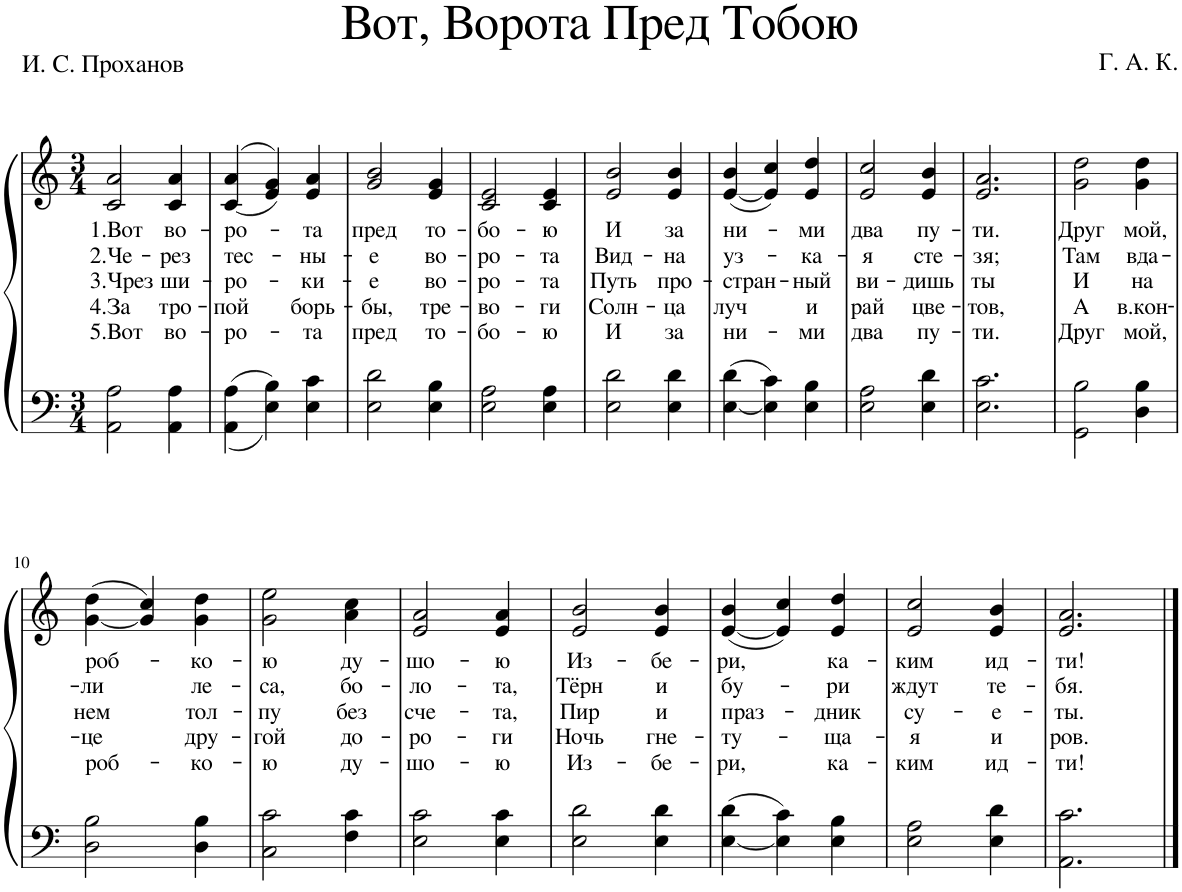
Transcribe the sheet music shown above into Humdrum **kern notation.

**kern	**kern	**text	**text	**text	**text	**text
*part1	*part1	*part1	*part1	*part1	*part1	*part1
*staff2	*staff1	*staff1	*staff1	*staff1	*staff1	*staff1
*I"Piano	*	*	*	*	*	*
*I'Pno.	*	*	*	*	*	*
*clefF4	*clefG2	*	*	*	*	*
*k[]	*k[]	*	*	*	*	*
*M3/4	*M3/4	*	*	*	*	*
=1	=1	=1	=1	=1	=1	=1
!	!	!LO:LY:b	!LO:LY:b	!LO:LY:b	!LO:LY:b	!LO:LY:b
2AA\ 2A\	2c/ 2a/	1.Вот	2.Че-	3.Чрез	4.За	5.Вот
!	!	!LO:LY:b	!LO:LY:b	!LO:LY:b	!LO:LY:b	!LO:LY:b
4AA\ 4A\	4c/ 4a/	во-	-рез	ши-	тро-	во-
=2	=2	=2	=2	=2	=2	=2
!	!	!LO:LY:b	!LO:LY:b	!LO:LY:b	!LO:LY:b	!LO:LY:b
4AA\ 4A\	(>(4c/ 4a/	-ро-	тес-	-ро-	-пой	-ро-
4E\ 4B\	4e/ 4g/))	.	.	.	.	.
!	!	!LO:LY:b	!LO:LY:b	!LO:LY:b	!LO:LY:b	!LO:LY:b
4E\ 4c\	4e/ 4a/	-та	-ны-	-ки-	борь-	-та
=3	=3	=3	=3	=3	=3	=3
!	!	!LO:LY:b	!LO:LY:b	!LO:LY:b	!LO:LY:b	!LO:LY:b
2E\ 2d\	2g/ 2b/	пред	-е	-е	-бы,	пред
!	!	!LO:LY:b	!LO:LY:b	!LO:LY:b	!LO:LY:b	!LO:LY:b
4E\ 4B\	4e/ 4g/	то-	во-	во-	тре-	то-
=4	=4	=4	=4	=4	=4	=4
!	!	!LO:LY:b	!LO:LY:b	!LO:LY:b	!LO:LY:b	!LO:LY:b
2E\ 2A\	2c/ 2e/	-бо-	-ро-	-ро-	-во-	-бо-
!	!	!LO:LY:b	!LO:LY:b	!LO:LY:b	!LO:LY:b	!LO:LY:b
4E\ 4A\	4c/ 4e/	-ю	-та	-та	-ги	-ю
=5	=5	=5	=5	=5	=5	=5
!	!	!LO:LY:b	!LO:LY:b	!LO:LY:b	!LO:LY:b	!LO:LY:b
2E\ 2d\	2e/ 2b/	И	Вид-	Путь	Солн-	И
!	!	!LO:LY:b	!LO:LY:b	!LO:LY:b	!LO:LY:b	!LO:LY:b
4E\ 4d\	4e/ 4b/	за	-на	про-	-ца	за
=6	=6	=6	=6	=6	=6	=6
!	!	!LO:LY:b	!LO:LY:b	!LO:LY:b	!LO:LY:b	!LO:LY:b
[4E\ 4d\	([4e/ 4b/	ни-	уз-	-стран-	луч	ни-
4E\] 4c\	4e/] 4cc/)	.	.	.	.	.
!	!	!LO:LY:b	!LO:LY:b	!LO:LY:b	!LO:LY:b	!LO:LY:b
4E\ 4B\	4e/ 4dd/	-ми	-ка-	-ный	и	-ми
=7	=7	=7	=7	=7	=7	=7
!	!	!LO:LY:b	!LO:LY:b	!LO:LY:b	!LO:LY:b	!LO:LY:b
2E\ 2A\	2e/ 2cc/	два	-я	ви-	рай	два
!	!	!LO:LY:b	!LO:LY:b	!LO:LY:b	!LO:LY:b	!LO:LY:b
4E\ 4d\	4e/ 4b/	пу-	сте-	-дишь	цве-	пу-
=8	=8	=8	=8	=8	=8	=8
!	!	!LO:LY:b	!LO:LY:b	!LO:LY:b	!LO:LY:b	!LO:LY:b
2.E\ 2.c\	2.e/ 2.a/	-ти.	-зя;	ты	-тов,	-ти.
=9	=9	=9	=9	=9	=9	=9
!	!	!LO:LY:b	!LO:LY:b	!LO:LY:b	!LO:LY:b	!LO:LY:b
2GG\ 2B\	2g\ 2dd\	Друг	Там	И	А	Друг
!	!	!LO:LY:b	!LO:LY:b	!LO:LY:b	!LO:LY:b	!LO:LY:b
4D\ 4B\	4g\ 4dd\	мой,	вда-	на	в.кон-	мой,
!!LO:LB:g=z
=10	=10	=10	=10	=10	=10	=10
!	!	!LO:LY:b	!LO:LY:b	!LO:LY:b	!LO:LY:b	!LO:LY:b
2D\ 2B\	(>[4g\ 4dd\	роб-	-ли	нем	-це	роб-
.	4g/] 4cc/)	.	.	.	.	.
!	!	!LO:LY:b	!LO:LY:b	!LO:LY:b	!LO:LY:b	!LO:LY:b
4D\ 4B\	4g\ 4dd\	-ко-	ле-	тол-	дру-	-ко-
=11	=11	=11	=11	=11	=11	=11
!	!	!LO:LY:b	!LO:LY:b	!LO:LY:b	!LO:LY:b	!LO:LY:b
2C\ 2c\	2g\ 2ee\	-ю	-са,	-пу	-гой	-ю
!	!	!LO:LY:b	!LO:LY:b	!LO:LY:b	!LO:LY:b	!LO:LY:b
4F\ 4c\	4a\ 4cc\	ду-	бо-	без	до-	ду-
=12	=12	=12	=12	=12	=12	=12
!	!	!LO:LY:b	!LO:LY:b	!LO:LY:b	!LO:LY:b	!LO:LY:b
2E\ 2c\	2e/ 2a/	-шо-	-ло-	сче-	-ро-	-шо-
!	!	!LO:LY:b	!LO:LY:b	!LO:LY:b	!LO:LY:b	!LO:LY:b
4E\ 4c\	4e/ 4a/	-ю	-та,	-та,	-ги	-ю
=13	=13	=13	=13	=13	=13	=13
!	!	!LO:LY:b	!LO:LY:b	!LO:LY:b	!LO:LY:b	!LO:LY:b
2E\ 2d\	2e/ 2b/	Из-	Тёрн	Пир	Ночь	Из-
!	!	!LO:LY:b	!LO:LY:b	!LO:LY:b	!LO:LY:b	!LO:LY:b
4E\ 4d\	4e/ 4b/	-бе-	и	и	гне-	-бе-
=14	=14	=14	=14	=14	=14	=14
!	!	!LO:LY:b	!LO:LY:b	!LO:LY:b	!LO:LY:b	!LO:LY:b
[4E\ 4d\	([4e/ 4b/	-ри,	бу-	праз-	-ту-	-ри,
4E\] 4c\	4e/] 4cc/)	.	.	.	.	.
!	!	!LO:LY:b	!LO:LY:b	!LO:LY:b	!LO:LY:b	!LO:LY:b
4E\ 4B\	4e/ 4dd/	ка-	-ри	-дник	-ща-	ка-
=15	=15	=15	=15	=15	=15	=15
!	!	!LO:LY:b	!LO:LY:b	!LO:LY:b	!LO:LY:b	!LO:LY:b
2E\ 2A\	2e/ 2cc/	-ким	ждут	су-	-я	-ким
!	!	!LO:LY:b	!LO:LY:b	!LO:LY:b	!LO:LY:b	!LO:LY:b
4E\ 4d\	4e/ 4b/	ид-	те-	-е-	и	ид-
=16	=16	=16	=16	=16	=16	=16
!	!	!LO:LY:b	!LO:LY:b	!LO:LY:b	!LO:LY:b	!LO:LY:b
2.AA\ 2.c\	2.e/ 2.a/	-ти!	-бя.	-ты.	ров.	-ти!
==	==	==	==	==	==	==
*-	*-	*-	*-	*-	*-	*-
